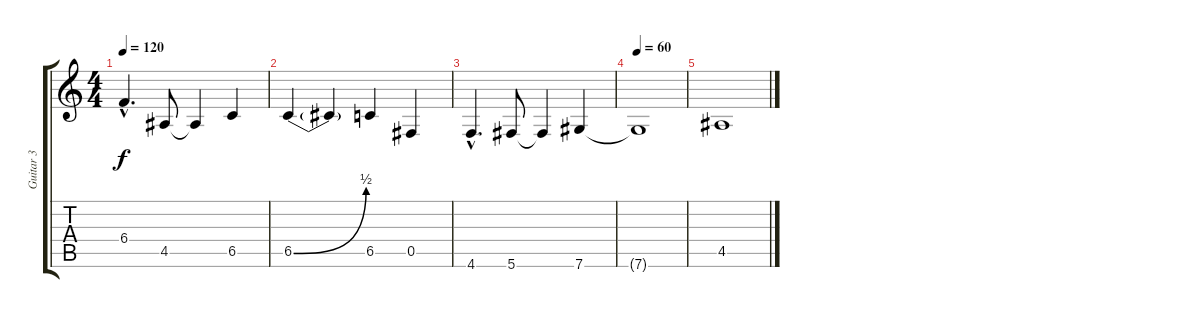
\track ("Guitar 3" "Guitar 3") {instrument overdrivenguitar}
\staff {score tabs}
\tuning (Db4 Ab3 E3 B2 Gb2 Db2) {hide}
\ts (4 4)
\tempo 120
\clef g2
\ks c
6.4{hac}.4{d dy f} 4.5.8 4.5{t}.4 6.5.4 |
6.5{be (bend 0 0 60 2)}.4 6.5{t}.4 6.5.4 0.5.4 |
4.6{hac}.4{d} 5.6.8 5.6{t}.4 7.6.4 |
\tempo 60
7.6{t}.1 |
4.5.1
